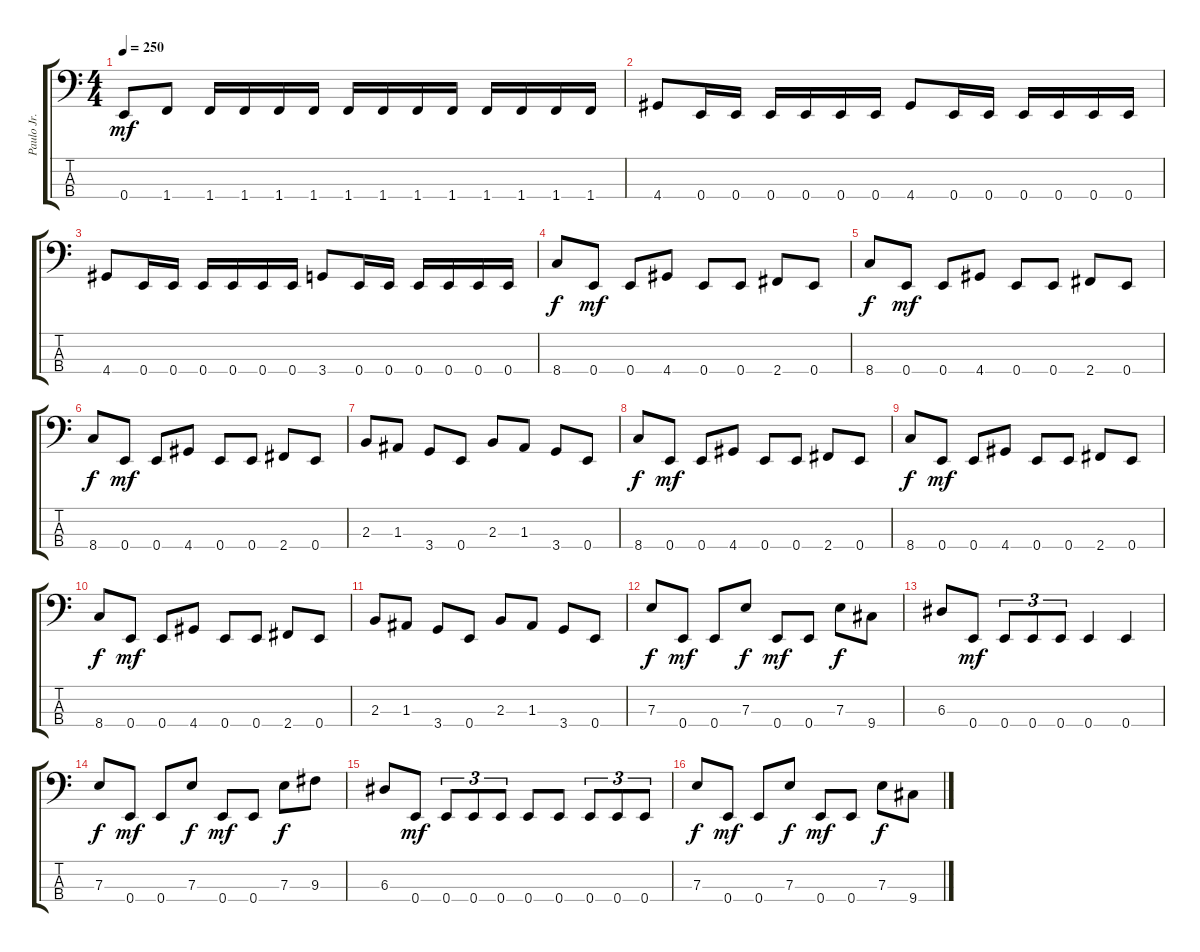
\track ("Paulo Jr." "Paulo Jr.") {instrument electricbassfinger}
\staff {score tabs}
\tuning (G2 D2 A1 E1) {hide}
\ts (4 4)
\tempo 250
\clef f4
\ks c
0.4.8{dy mf} 1.4.8 1.4.16 1.4.16 1.4.16 1.4.16 1.4.16 1.4.16 1.4.16 1.4.16 1.4.16 1.4.16 1.4.16 1.4.16 |
4.4.8 0.4.16 0.4.16 0.4.16 0.4.16 0.4.16 0.4.16 4.4.8 0.4.16 0.4.16 0.4.16 0.4.16 0.4.16 0.4.16 |
4.4.8 0.4.16 0.4.16 0.4.16 0.4.16 0.4.16 0.4.16 3.4.8 0.4.16 0.4.16 0.4.16 0.4.16 0.4.16 0.4.16 |
8.4.8{dy f} 0.4.8{dy mf} 0.4.8 4.4.8 0.4.8 0.4.8 2.4.8 0.4.8 |
8.4.8{dy f} 0.4.8{dy mf} 0.4.8 4.4.8 0.4.8 0.4.8 2.4.8 0.4.8 |
8.4.8{dy f} 0.4.8{dy mf} 0.4.8 4.4.8 0.4.8 0.4.8 2.4.8 0.4.8 |
2.3.8 1.3.8 3.4.8 0.4.8 2.3.8 1.3.8 3.4.8 0.4.8 |
8.4.8{dy f} 0.4.8{dy mf} 0.4.8 4.4.8 0.4.8 0.4.8 2.4.8 0.4.8 |
8.4.8{dy f} 0.4.8{dy mf} 0.4.8 4.4.8 0.4.8 0.4.8 2.4.8 0.4.8 |
8.4.8{dy f} 0.4.8{dy mf} 0.4.8 4.4.8 0.4.8 0.4.8 2.4.8 0.4.8 |
2.3.8 1.3.8 3.4.8 0.4.8 2.3.8 1.3.8 3.4.8 0.4.8 |
7.3.8{dy f} 0.4.8{dy mf} 0.4.8 7.3.8{dy f} 0.4.8{dy mf} 0.4.8 7.3.8{dy f} 9.4.8 |
6.3.8 0.4.8{dy mf} 0.4.8{tu (3 2)} 0.4.8{tu (3 2)} 0.4.8{tu (3 2)} 0.4.4 0.4.4 |
7.3.8{dy f} 0.4.8{dy mf} 0.4.8 7.3.8{dy f} 0.4.8{dy mf} 0.4.8 7.3.8{dy f} 9.3.8 |
6.3.8 0.4.8{dy mf} 0.4.8{tu (3 2)} 0.4.8{tu (3 2)} 0.4.8{tu (3 2)} 0.4.8 0.4.8 0.4.8{tu (3 2)} 0.4.8{tu (3 2)} 0.4.8{tu (3 2)} |
7.3.8{dy f} 0.4.8{dy mf} 0.4.8 7.3.8{dy f} 0.4.8{dy mf} 0.4.8 7.3.8{dy f} 9.4.8
